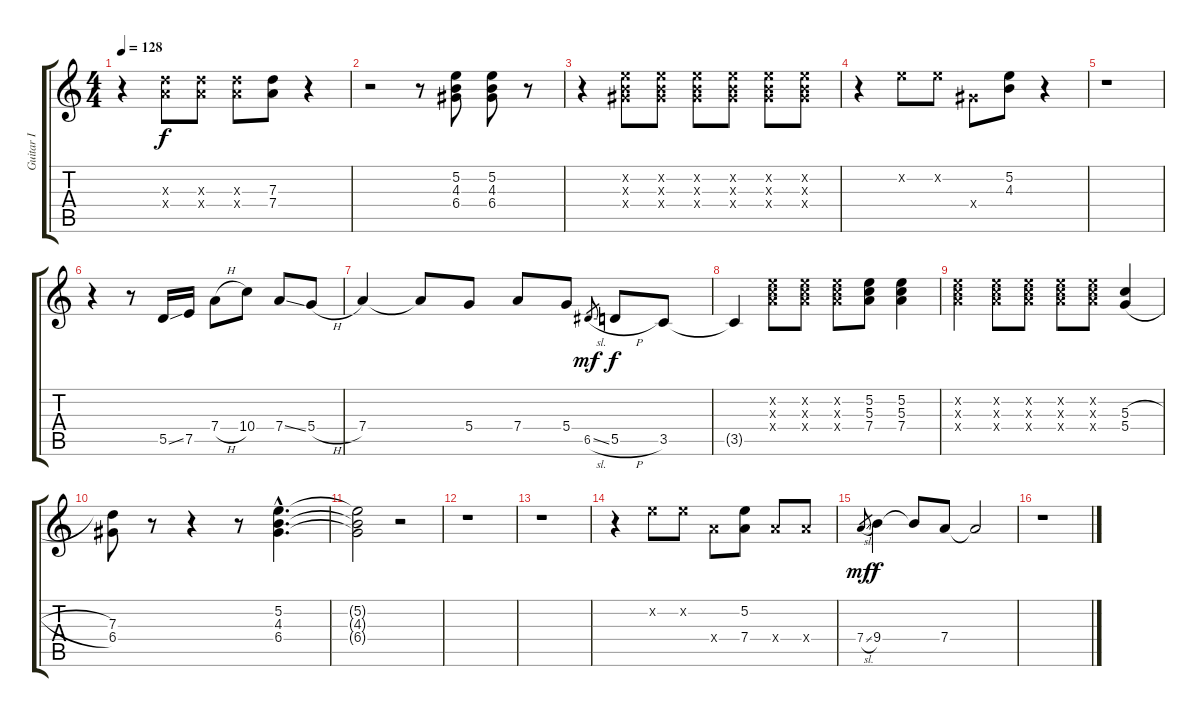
\track ("Guitar I" "Guitar I") {instrument overdrivenguitar}
\staff {score tabs}
\tuning (E4 B3 G3 D3 A2 E2) {hide}
\ts (4 4)
\tempo 128
\clef g2
\ks c
r.4{dy mp} (7.3{x} 7.4{x}).8{dy f} (7.3{x} 7.4{x}).8 (7.3{x} 7.4{x}).8 (7.3 7.4).8 r.4 |
r.2 r.8 (5.2 4.3 6.4).8 (5.2 4.3 6.4).8 r.8 |
r.4 (5.2{x} 4.3{x} 6.4{x}).8 (5.2{x} 4.3{x} 6.4{x}).8 (5.2{x} 4.3{x} 6.4{x}).8 (5.2{x} 4.3{x} 6.4{x}).8 (5.2{x} 4.3{x} 6.4{x}).8 (5.2{x} 4.3{x} 6.4{x}).8 |
r.4 5.2{x}.8 5.2{x}.8 6.4{x}.8 (5.2 4.3).8 r.4 |
r.1 |
r.4 r.8 5.5{ss}.16 7.5.16 7.4{h}.8 10.4.8 7.4{ss}.8 5.4{h}.8 |
7.4.4 7.4{t}.8 5.4.8 7.4.8 5.4.8 6.5{sl}.8{gr dy mf} 5.5{h}.8{dy f} 3.5.8 |
3.5{t}.4 (5.2{x} 5.3{x} 7.4{x}).8 (5.2{x} 5.3{x} 7.4{x}).8 (5.2{x} 5.3{x} 7.4{x}).8 (5.2 5.3 7.4).8 (5.2 5.3 7.4).4 |
(5.2{x} 5.3{x} 7.4{x}).4 (5.2{x} 5.3{x} 7.4{x}).8 (5.2{x} 5.3{x} 7.4{x}).8 (5.2{x} 5.3{x} 7.4{x}).8 (5.2{x} 5.3{x} 7.4{x}).8 (5.3{h} 5.4{h}).4 |
(7.3 6.4).8 r.8 r.4 r.8 (5.2{hac} 4.3{hac} 6.4{hac}).4{d} |
(5.2{t} 4.3{t} 6.4{t}).2 r.2 |
r.1 |
r.1 |
r.4 5.2{x}.8 5.2{x}.8 7.4{x}.8 (5.2 7.4).8 7.4{x}.8 7.4{x}.8 |
7.4{sl}.8{gr dy mf} 9.4.4{dy f} 9.4{t}.8 7.4.8 7.4{t}.2 |
r.1
